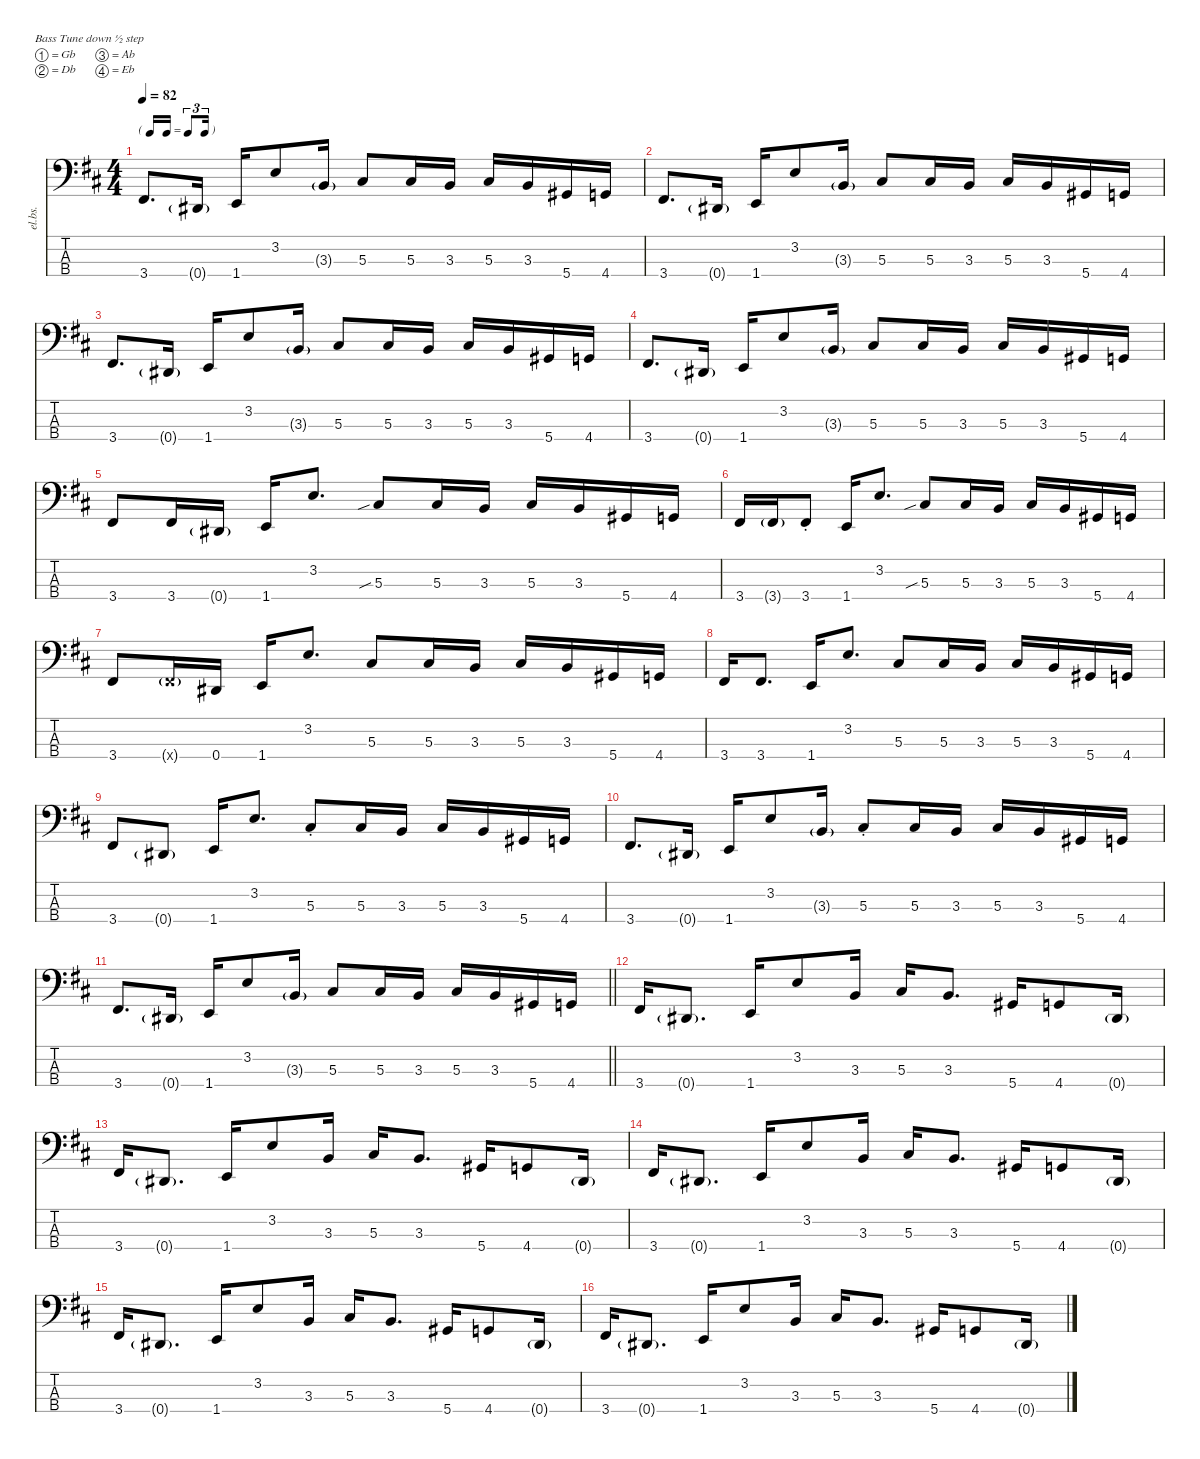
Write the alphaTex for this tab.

\defaultSystemsLayout 4
\hideDynamics
\bracketExtendMode nobrackets
\otherSystemsTrackNameOrientation horizontal
\track ("Billy" "el.bs.") {instrument electricbassfinger}
\staff {score tabs}
\tuning (Gb2 Db2 Ab1 Eb1)
\ts (4 4)
\tf triplet16th
\tempo 82
\clef f4
\ks d
3.4{acc #}.8{d dy f beam Up} 0.4{g acc #}.16{dy mf beam Up} 1.4{acc forcenatural}.16{dy f beam Up} 3.2{acc forcenatural}.8{beam Up} 3.3{g acc forcenatural}.16{dy mf beam Up} 5.3{acc #}.8{dy f beam Up} 5.3{acc #}.16{beam Up} 3.3{acc forcenatural}.16{beam Up} 5.3{acc #}.16{beam Up} 3.3{acc forcenatural}.16{beam Up} 5.4{acc #}.16{beam Up} 4.4{acc forcenatural}.16{beam Up} |
3.4{acc #}.8{d beam Up} 0.4{g acc #}.16{dy mf beam Up} 1.4{acc forcenatural}.16{dy f beam Up} 3.2{acc forcenatural}.8{beam Up} 3.3{g acc forcenatural}.16{dy mf beam Up} 5.3{acc #}.8{dy f beam Up} 5.3{acc #}.16{beam Up} 3.3{acc forcenatural}.16{beam Up} 5.3{acc #}.16{beam Up} 3.3{acc forcenatural}.16{beam Up} 5.4{acc #}.16{beam Up} 4.4{acc forcenatural}.16{beam Up} |
3.4{acc #}.8{d beam Up} 0.4{g acc #}.16{dy mf beam Up} 1.4{acc forcenatural}.16{dy f beam Up} 3.2{acc forcenatural}.8{beam Up} 3.3{g acc forcenatural}.16{dy mf beam Up} 5.3{acc #}.8{dy f beam Up} 5.3{acc #}.16{beam Up} 3.3{acc forcenatural}.16{beam Up} 5.3{acc #}.16{beam Up} 3.3{acc forcenatural}.16{beam Up} 5.4{acc #}.16{beam Up} 4.4{acc forcenatural}.16{beam Up} |
3.4{acc #}.8{d beam Up} 0.4{g acc #}.16{dy mf beam Up} 1.4{acc forcenatural}.16{dy f beam Up} 3.2{acc forcenatural}.8{beam Up} 3.3{g acc forcenatural}.16{dy mf beam Up} 5.3{acc #}.8{dy f beam Up} 5.3{acc #}.16{beam Up} 3.3{acc forcenatural}.16{beam Up} 5.3{acc #}.16{beam Up} 3.3{acc forcenatural}.16{beam Up} 5.4{acc #}.16{beam Up} 4.4{acc forcenatural}.16{beam Up} |
3.4{acc #}.8{beam Up} 3.4{acc #}.16{beam Up} 0.4{g acc #}.16{dy mf beam Up} 1.4{acc forcenatural}.16{dy f beam Up} 3.2{acc forcenatural}.8{d beam Up} 5.3{sib acc #}.8{beam Up} 5.3{acc #}.16{beam Up} 3.3{acc forcenatural}.16{beam Up} 5.3{acc #}.16{beam Up} 3.3{acc forcenatural}.16{beam Up} 5.4{acc #}.16{beam Up} 4.4{acc forcenatural}.16{beam Up} |
3.4{acc #}.16{beam Up} 3.4{g acc #}.16{dy mf beam Up} 3.4{st acc #}.8{dy f beam Up} 1.4{acc forcenatural}.16{beam Up} 3.2{acc forcenatural}.8{d beam Up} 5.3{sib acc #}.8{beam Up} 5.3{acc #}.16{beam Up} 3.3{acc forcenatural}.16{beam Up} 5.3{acc #}.16{beam Up} 3.3{acc forcenatural}.16{beam Up} 5.4{acc #}.16{beam Up} 4.4{acc forcenatural}.16{beam Up} |
3.4{acc #}.8{beam Up} 3.4{g x acc #}.16{dy mf beam Up} 0.4{acc #}.16{dy f beam Up} 1.4{acc forcenatural}.16{beam Up} 3.2{acc forcenatural}.8{d beam Up} 5.3{acc #}.8{beam Up} 5.3{acc #}.16{beam Up} 3.3{acc forcenatural}.16{beam Up} 5.3{acc #}.16{beam Up} 3.3{acc forcenatural}.16{beam Up} 5.4{acc #}.16{beam Up} 4.4{acc forcenatural}.16{beam Up} |
3.4{acc #}.16{beam Up} 3.4{acc #}.8{d beam Up} 1.4{acc forcenatural}.16{beam Up} 3.2{acc forcenatural}.8{d beam Up} 5.3{acc #}.8{beam Up} 5.3{acc #}.16{beam Up} 3.3{acc forcenatural}.16{beam Up} 5.3{acc #}.16{beam Up} 3.3{acc forcenatural}.16{beam Up} 5.4{acc #}.16{beam Up} 4.4{acc forcenatural}.16{beam Up} |
3.4{acc #}.8{beam Up} 0.4{g acc #}.8{dy mf beam Up} 1.4{acc forcenatural}.16{dy f beam Up} 3.2{acc forcenatural}.8{d beam Up} 5.3{st acc #}.8{beam Up} 5.3{acc #}.16{beam Up} 3.3{acc forcenatural}.16{beam Up} 5.3{acc #}.16{beam Up} 3.3{acc forcenatural}.16{beam Up} 5.4{acc #}.16{beam Up} 4.4{acc forcenatural}.16{beam Up} |
3.4{acc #}.8{d beam Up} 0.4{g acc #}.16{dy mf beam Up} 1.4{acc forcenatural}.16{dy f beam Up} 3.2{acc forcenatural}.8{beam Up} 3.3{g acc forcenatural}.16{dy mf beam Up} 5.3{st acc #}.8{dy f beam Up} 5.3{acc #}.16{beam Up} 3.3{acc forcenatural}.16{beam Up} 5.3{acc #}.16{beam Up} 3.3{acc forcenatural}.16{beam Up} 5.4{acc #}.16{beam Up} 4.4{acc forcenatural}.16{beam Up} |
\barLineRight lightlight
3.4{acc #}.8{d beam Up} 0.4{g acc #}.16{dy mf beam Up} 1.4{acc forcenatural}.16{dy f beam Up} 3.2{acc forcenatural}.8{beam Up} 3.3{g acc forcenatural}.16{dy mf beam Up} 5.3{acc #}.8{dy f beam Up} 5.3{acc #}.16{beam Up} 3.3{acc forcenatural}.16{beam Up} 5.3{acc #}.16{beam Up} 3.3{acc forcenatural}.16{beam Up} 5.4{acc #}.16{beam Up} 4.4{acc forcenatural}.16{beam Up} |
3.4{acc #}.16{beam Up} 0.4{g acc #}.8{d dy mf beam Up} 1.4{acc forcenatural}.16{dy f beam Up} 3.2{acc forcenatural}.8{beam Up} 3.3{acc forcenatural}.16{beam Up} 5.3{acc #}.16{beam Up} 3.3{acc forcenatural}.8{d beam Up} 5.4{acc #}.16{beam Up} 4.4{acc forcenatural}.8{beam Up} 0.4{g acc #}.16{dy mf beam Up} |
3.4{acc #}.16{dy f beam Up} 0.4{g acc #}.8{d dy mf beam Up} 1.4{acc forcenatural}.16{dy f beam Up} 3.2{acc forcenatural}.8{beam Up} 3.3{acc forcenatural}.16{beam Up} 5.3{acc #}.16{beam Up} 3.3{acc forcenatural}.8{d beam Up} 5.4{acc #}.16{beam Up} 4.4{acc forcenatural}.8{beam Up} 0.4{g acc #}.16{dy mf beam Up} |
3.4{acc #}.16{dy f beam Up} 0.4{g acc #}.8{d dy mf beam Up} 1.4{acc forcenatural}.16{dy f beam Up} 3.2{acc forcenatural}.8{beam Up} 3.3{acc forcenatural}.16{beam Up} 5.3{acc #}.16{beam Up} 3.3{acc forcenatural}.8{d beam Up} 5.4{acc #}.16{beam Up} 4.4{acc forcenatural}.8{beam Up} 0.4{g acc #}.16{dy mf beam Up} |
3.4{acc #}.16{dy f beam Up} 0.4{g acc #}.8{d dy mf beam Up} 1.4{acc forcenatural}.16{dy f beam Up} 3.2{acc forcenatural}.8{beam Up} 3.3{acc forcenatural}.16{beam Up} 5.3{acc #}.16{beam Up} 3.3{acc forcenatural}.8{d beam Up} 5.4{acc #}.16{beam Up} 4.4{acc forcenatural}.8{beam Up} 0.4{g acc #}.16{dy mf beam Up} |
3.4{acc #}.16{dy f beam Up} 0.4{g acc #}.8{d dy mf beam Up} 1.4{acc forcenatural}.16{dy f beam Up} 3.2{acc forcenatural}.8{beam Up} 3.3{acc forcenatural}.16{beam Up} 5.3{acc #}.16{beam Up} 3.3{acc forcenatural}.8{d beam Up} 5.4{acc #}.16{beam Up} 4.4{acc forcenatural}.8{beam Up} 0.4{g acc #}.16{dy mf beam Up}
